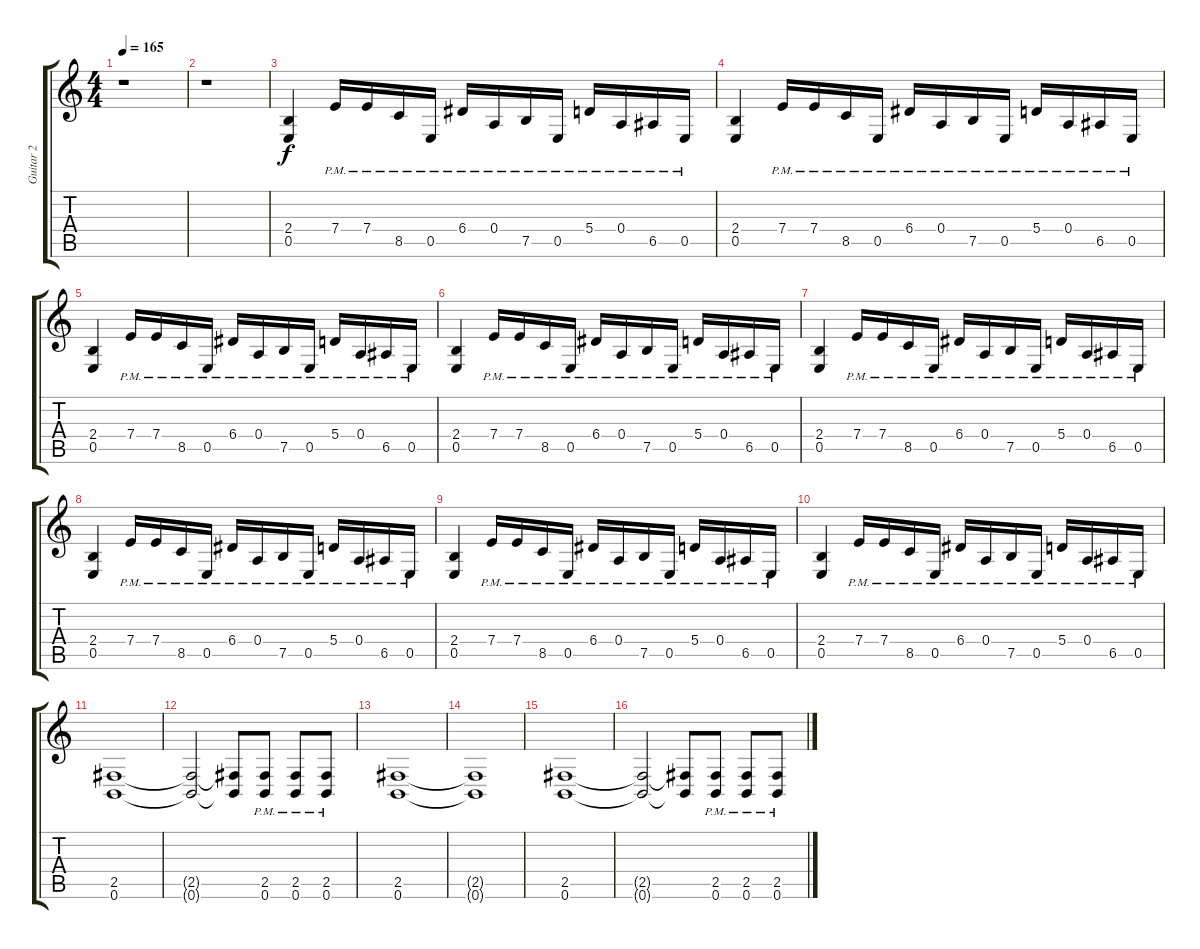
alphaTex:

\track ("Guitar 2" "Guitar 2") {instrument overdrivenguitar}
\staff {score tabs}
\tuning (B3 G3 D3 A2 E2 B1) {hide}
\ts (4 4)
\tempo 165
\clef g2
\ks c
r.1{dy f} |
r.1 |
(2.4 0.5).4 7.4{pm}.16 7.4{pm}.16 8.5{pm}.16 0.5{pm}.16 6.4{pm}.16 0.4{pm}.16 7.5{pm}.16 0.5{pm}.16 5.4{pm}.16 0.4{pm}.16 6.5{pm}.16 0.5{pm}.16 |
(2.4 0.5).4 7.4{pm}.16 7.4{pm}.16 8.5{pm}.16 0.5{pm}.16 6.4{pm}.16 0.4{pm}.16 7.5{pm}.16 0.5{pm}.16 5.4{pm}.16 0.4{pm}.16 6.5{pm}.16 0.5{pm}.16 |
(2.4 0.5).4 7.4{pm}.16 7.4{pm}.16 8.5{pm}.16 0.5{pm}.16 6.4{pm}.16 0.4{pm}.16 7.5{pm}.16 0.5{pm}.16 5.4{pm}.16 0.4{pm}.16 6.5{pm}.16 0.5{pm}.16 |
(2.4 0.5).4 7.4{pm}.16 7.4{pm}.16 8.5{pm}.16 0.5{pm}.16 6.4{pm}.16 0.4{pm}.16 7.5{pm}.16 0.5{pm}.16 5.4{pm}.16 0.4{pm}.16 6.5{pm}.16 0.5{pm}.16 |
(2.4 0.5).4 7.4{pm}.16 7.4{pm}.16 8.5{pm}.16 0.5{pm}.16 6.4{pm}.16 0.4{pm}.16 7.5{pm}.16 0.5{pm}.16 5.4{pm}.16 0.4{pm}.16 6.5{pm}.16 0.5{pm}.16 |
(2.4 0.5).4 7.4{pm}.16 7.4{pm}.16 8.5{pm}.16 0.5{pm}.16 6.4{pm}.16 0.4{pm}.16 7.5{pm}.16 0.5{pm}.16 5.4{pm}.16 0.4{pm}.16 6.5{pm}.16 0.5{pm}.16 |
(2.4 0.5).4 7.4{pm}.16 7.4{pm}.16 8.5{pm}.16 0.5{pm}.16 6.4{pm}.16 0.4{pm}.16 7.5{pm}.16 0.5{pm}.16 5.4{pm}.16 0.4{pm}.16 6.5{pm}.16 0.5{pm}.16 |
(2.4 0.5).4 7.4{pm}.16 7.4{pm}.16 8.5{pm}.16 0.5{pm}.16 6.4{pm}.16 0.4{pm}.16 7.5{pm}.16 0.5{pm}.16 5.4{pm}.16 0.4{pm}.16 6.5{pm}.16 0.5{pm}.16 |
(2.5 0.6).1 |
(2.5{t} 0.6{t}).2 (2.5{t} 0.6{t}).8 (2.5{pm} 0.6{pm}).8 (2.5{pm} 0.6{pm}).8 (2.5{pm} 0.6{pm}).8 |
(2.5 0.6).1 |
(2.5{t} 0.6{t}).1 |
(2.5 0.6).1 |
(2.5{t} 0.6{t}).2 (2.5{t} 0.6{t}).8 (2.5{pm} 0.6{pm}).8 (2.5{pm} 0.6{pm}).8 (2.5{pm} 0.6{pm}).8
